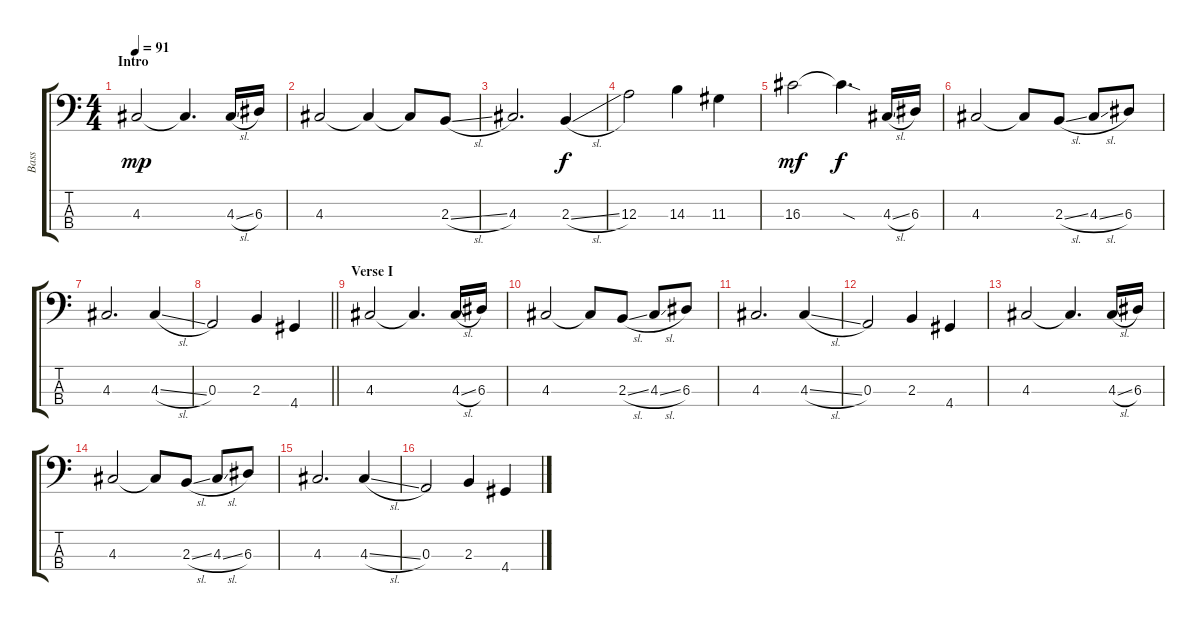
\track ("Bass" "Bass") {instrument electricbassfinger}
\staff {score tabs}
\tuning (G2 D2 A1 E1) {hide}
\ts (4 4)
\section ("" "Intro ")
\tempo 91
\clef f4
\ks c
4.3.2{dy mp instrument electricbassfinger} 4.3{t}.4{d} 4.3{sl}.16 6.3.16 |
4.3.2 4.3{t}.4 4.3{t}.8 2.3{sl}.8 |
4.3.2{d} 2.3{sl}.4{dy f} |
12.3.2 14.3.4 11.3.4 |
16.3.2{dy mf} 16.3{sod t}.4{d dy f} 4.3{sl}.16 6.3.16 |
4.3.2 4.3{t}.8 2.3{sl}.8 4.3{sl}.8 6.3.8 |
4.3.2{d} 4.3{sl}.4 |
\barLineRight lightlight
0.3.2 2.3.4 4.4.4 |
\section ("" "Verse I")
4.3.2 4.3{t}.4{d} 4.3{sl}.16 6.3.16 |
4.3.2 4.3{t}.8 2.3{sl}.8 4.3{sl}.8 6.3.8 |
4.3.2{d} 4.3{sl}.4 |
0.3.2 2.3.4 4.4.4 |
4.3.2 4.3{t}.4{d} 4.3{sl}.16 6.3.16 |
4.3.2 4.3{t}.8 2.3{sl}.8 4.3{sl}.8 6.3.8 |
4.3.2{d} 4.3{sl}.4 |
0.3.2 2.3.4 4.4.4
